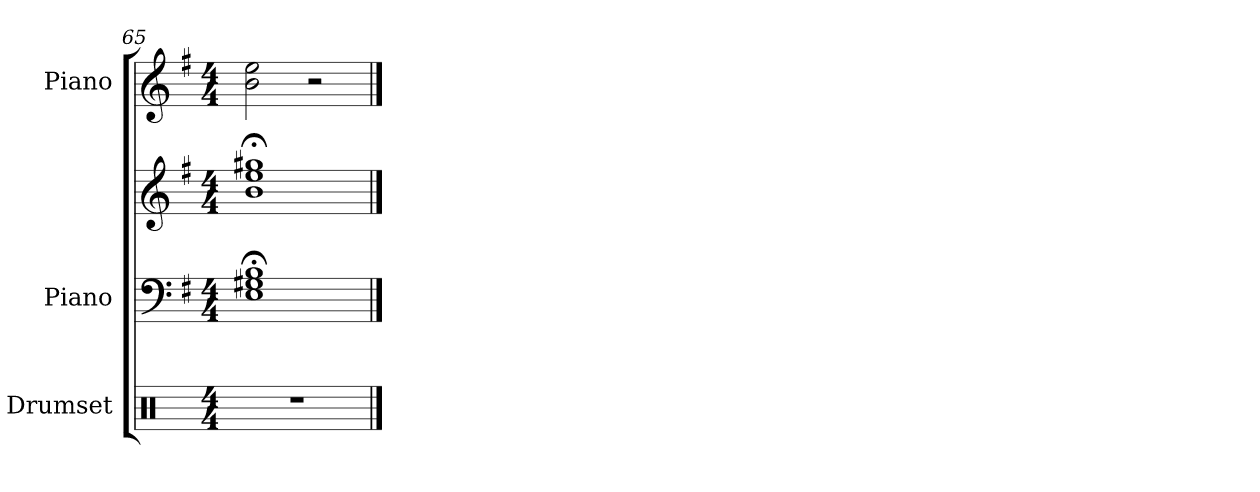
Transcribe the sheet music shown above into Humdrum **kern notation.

**kern	**kern	**kern	**kern
*part3	*part2	*part2	*part1
*staff4	*staff3	*staff2	*staff1
*I"Drumset	*I"Piano	*	*I"Piano
*I'D. Set	*I'Pno.	*	*I'Pno.
*clefX	*clefF4	*clefG2	*clefG2
*k[]	*k[f#]	*k[f#]	*k[f#]
*M4/4	*M4/4	*M4/4	*M4/4
=65	=65	=65	=65
1r	1E;< 1G#X;< 1B;<	1b;< 1ee;< 1gg#X;<	2b\ 2ee\
.	.	.	2r
==	==	==	==
*-	*-	*-	*-
